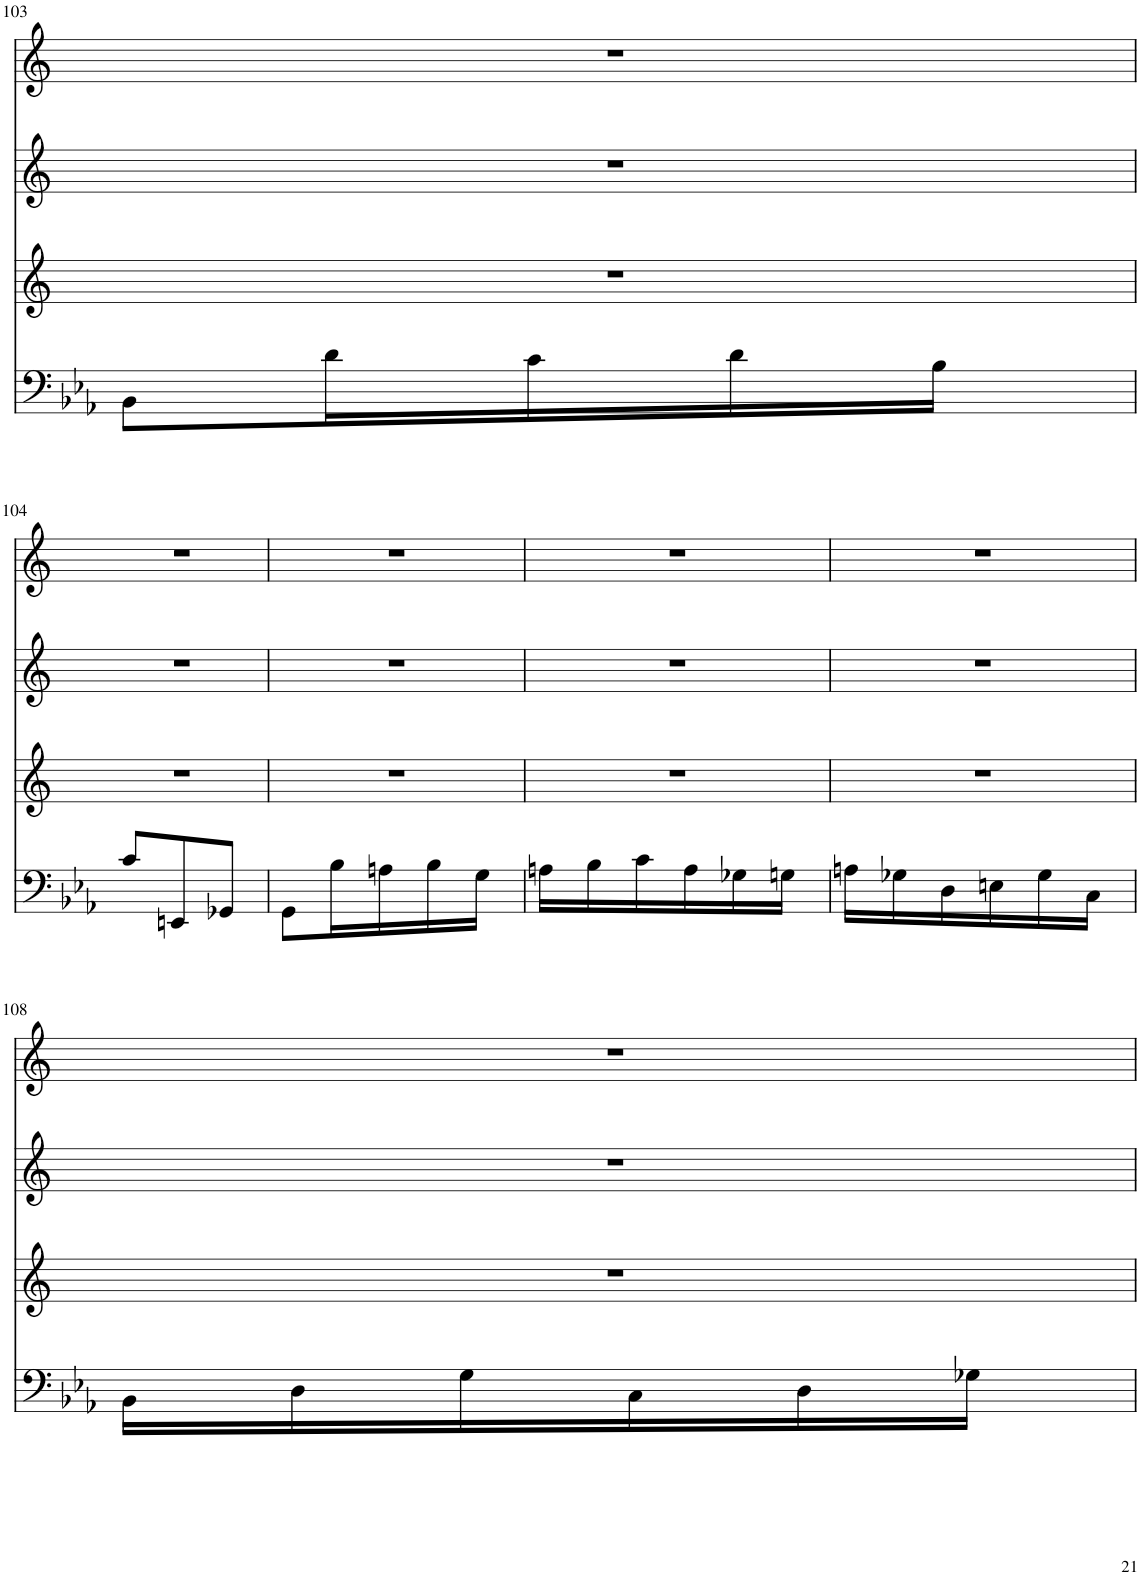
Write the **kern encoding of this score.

**kern	**kern	**kern	**kern
*part4	*part3	*part2	*part1
*staff4	*staff3	*staff2	*staff1
*I"Violoncello	*I"unbenannt	*I"Violoncello	*I"Violoncello
*I'Vc	*	*I'Vc	*I'Vc
!!LO:PB:g=z
*clefF4	*clefG2	*clefG2	*clefG2
*k[b-e-a-]	*k[]	*k[]	*k[]
*M3/8	*	*	*
=103	=103	=103	=103
8BB-\L	1r	1r	1r
16d\L	.	.	.
16c\	.	.	.
16d\	.	.	.
16B-\JJ	.	.	.
2ryy	.	.	.
8ryy	.	.	.
!!LO:LB:g=z
=104	=104	=104	=104
8c/L	1r	1r	1r
8EEn/	.	.	.
8GG-X/J	.	.	.
2ryy	.	.	.
8ryy	.	.	.
=105	=105	=105	=105
8GG\L	1r	1r	1r
16B-\L	.	.	.
16An\	.	.	.
16B-\	.	.	.
16G\JJ	.	.	.
2ryy	.	.	.
8ryy	.	.	.
=106	=106	=106	=106
16An\LL	1r	1r	1r
16B-\	.	.	.
16c\	.	.	.
16A\	.	.	.
16G-X\	.	.	.
16Gn\JJ	.	.	.
2ryy	.	.	.
8ryy	.	.	.
=107	=107	=107	=107
16An\LL	1r	1r	1r
16G-X\	.	.	.
16D\	.	.	.
16En\	.	.	.
16G-\	.	.	.
16C\JJ	.	.	.
2ryy	.	.	.
8ryy	.	.	.
!!LO:LB:g=z
=108	=108	=108	=108
16BB-\LL	1r	1r	1r
16D\	.	.	.
16G\	.	.	.
16C\	.	.	.
16D\	.	.	.
16G-X\JJ	.	.	.
2ryy	.	.	.
8ryy	.	.	.
=	=	=	=
*-	*-	*-	*-
